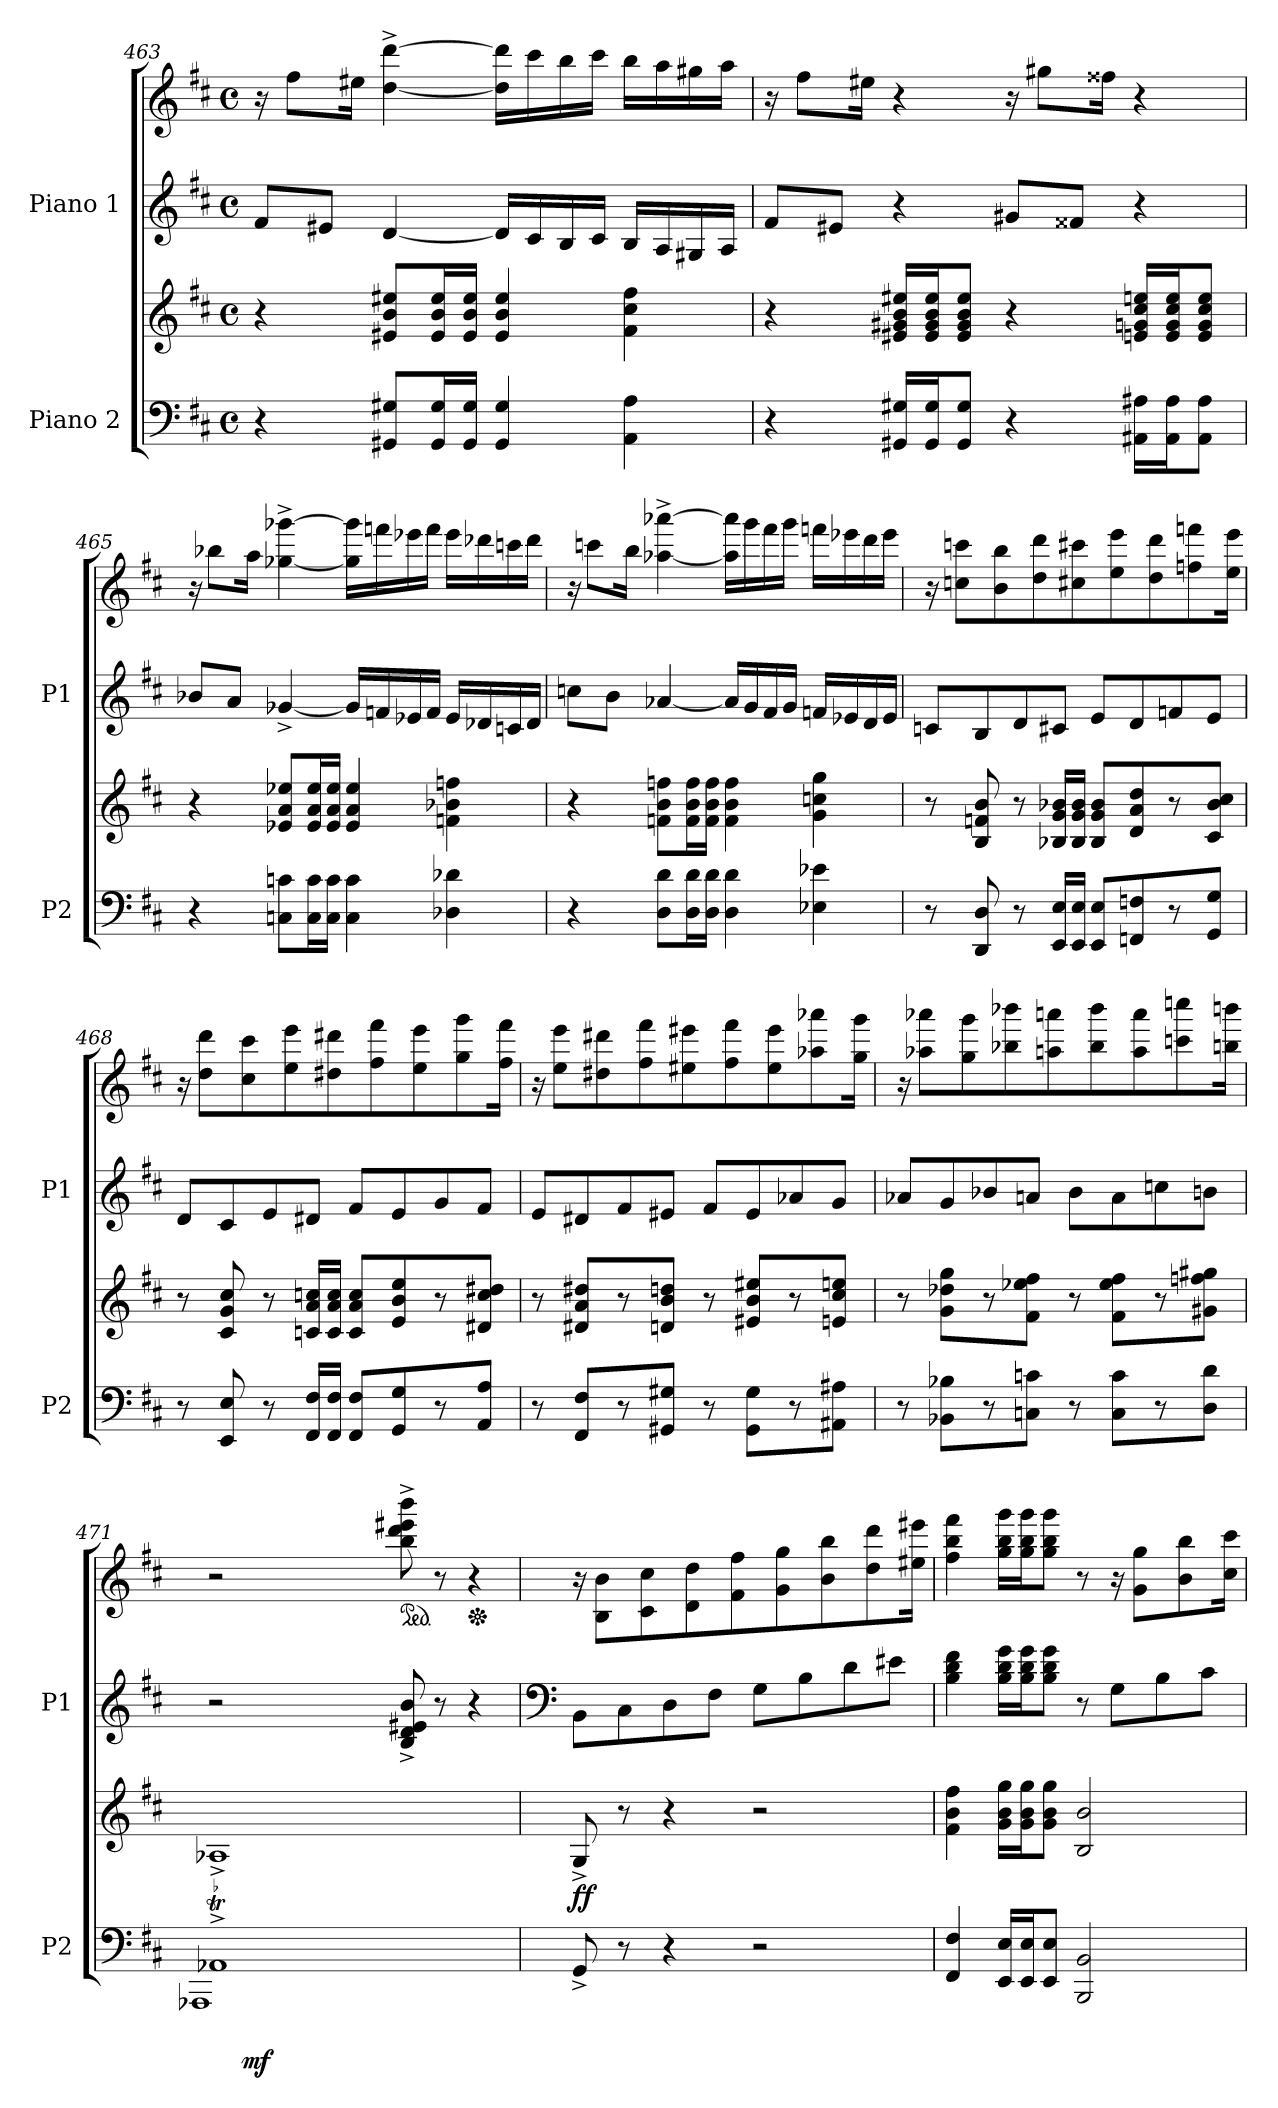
**kern	**kern	**dynam	**kern	**kern
*part2	*part2	*part2	*part1	*part1
*staff4	*staff3	*staff3/4	*staff2	*staff1
*I"Piano 2	*	*	*I"Piano 1	*
*I'P2	*	*	*I'P1	*
*clefF4	*clefG2	*	*clefG2	*clefG2
*k[f#c#]	*k[f#c#]	*	*k[f#c#]	*k[f#c#]
*M4/4	*M4/4	*	*M4/4	*M4/4
*met(c)	*met(c)	*	*met(c)	*met(c)
=463	=463	=463	=463	=463
4r	4r	.	8f#/L	16r
.	.	.	.	8ff#\L
.	.	.	8e#X/J	.
.	.	.	.	16ee#X\Jk
8GG#X/ 8G#X/L	8e#X/ 8b/ 8ee#X/L	.	[4d/	[4dd\^ [4ddd\^
16GG#/ 16G#/L	16e#/ 16b/ 16ee#/L	.	.	.
16GG#/ 16G#/JJ	16e#/ 16b/ 16ee#/JJ	.	.	.
4GG#/ 4G#/	4e#/ 4b/ 4ee#/	.	16d/LL]	16dd\] 16ddd\]LL
.	.	.	16c#/	16ccc#\
.	.	.	16B/	16bb\
.	.	.	16c#/JJ	16ccc#\JJ
4AA\ 4A\	4f#\ 4cc#\ 4ff#\	.	16B/LL	16bb\LL
.	.	.	16A/	16aa\
.	.	.	16G#X/	16gg#X\
.	.	.	16A/JJ	16aa\JJ
=464	=464	=464	=464	=464
4r	4r	.	8f#/L	16r
.	.	.	.	8ff#\L
.	.	.	8e#X/J	.
.	.	.	.	16ee#X\Jk
16GG#X/ 16G#X/LL	16e#X/ 16g#X/ 16b/ 16ee#X/LL	.	4r	4r
16GG#/ 16G#/J	16e#/ 16g#/ 16b/ 16ee#/J	.	.	.
8GG#/ 8G#/J	8e#/ 8g#/ 8b/ 8ee#/J	.	.	.
4r	4r	.	8g#X/L	16r
.	.	.	.	8gg#X\L
.	.	.	8f##X/J	.
.	.	.	.	16ff##X\Jk
16AA#X\ 16A#X\LL	16en/ 16gn/ 16cc#/ 16een/LL	.	4r	4r
16AA#\ 16A#\J	16e/ 16g/ 16cc#/ 16ee/J	.	.	.
8AA#\ 8A#\J	8e/ 8g/ 8cc#/ 8ee/J	.	.	.
!!LO:PB:g=z
=465	=465	=465	=465	=465
4r	4r	.	8b-X/L	16r
.	.	.	.	8bb-X\L
.	.	.	8a/J	.
.	.	.	.	16aa\Jk
8Cn\ 8cn\L	8e-X/ 8a/ 8ee-X/L	.	[4g-X^/	[4gg-X\^ [4ggg-X\^
16C\ 16c\L	16e-/ 16a/ 16ee-/L	.	.	.
16C\ 16c\JJ	16e-/ 16a/ 16ee-/JJ	.	.	.
4C\ 4c\	4e-/ 4a/ 4ee-/	.	16g-/LL]	16gg-\] 16ggg-\]LL
.	.	.	16fn/	16fffn\
.	.	.	16e-X/	16eee-X\
.	.	.	16f/JJ	16fff\JJ
4D-X\ 4d-X\	4fn\ 4b-X\ 4ffn\	.	16e-/LL	16eee-\LL
.	.	.	16d-X/	16ddd-X\
.	.	.	16cn/	16cccn\
.	.	.	16d-/JJ	16ddd-\JJ
=466	=466	=466	=466	=466
4r	4r	.	8ccn\L	16r
.	.	.	.	8cccn\L
.	.	.	8b\J	.
.	.	.	.	16bb\Jk
8D\ 8d\L	8fn\ 8b\ 8ffn\L	.	[4a-X/	[4aa-X\^ [4aaa-X\^
16D\ 16d\L	16f\ 16b\ 16ff\L	.	.	.
16D\ 16d\JJ	16f\ 16b\ 16ff\JJ	.	.	.
4D\ 4d\	4f\ 4b\ 4ff\	.	16a-/LL]	16aa-\] 16aaa-\]LL
.	.	.	16g/	16ggg\
.	.	.	16f#/	16fff#\
.	.	.	16g/JJ	16ggg\JJ
4E-X\ 4e-X\	4g\ 4ccn\ 4gg\	.	16fn/LL	16fffn\LL
.	.	.	16e-X/	16eee-X\
.	.	.	16d/	16ddd\
.	.	.	16e-/JJ	16eee-\JJ
!!LO:LB:g=z
=467	=467	=467	=467	=467
8r	8r	.	8cn/L	16r
.	.	.	.	8ccn\ 8cccn\L
8DD/ 8D/	8B/ 8fn/ 8b/	.	8B/	.
.	.	.	.	8b\ 8bb\
8r	8r	.	8d/	.
.	.	.	.	8dd\ 8ddd\
16EE/ 16E/LL	16B-X/ 16g/ 16b-X/LL	.	8c#X/J	.
16EE/ 16E/JJ	16B-/ 16g/ 16b-/JJ	.	.	8cc#X\ 8ccc#X\
8EE/ 8E/L	8B-/ 8g/ 8b-/L	.	8e/L	.
.	.	.	.	8ee\ 8eee\
8FFn/ 8Fn/	8d/ 8a/ 8dd/	.	8d/	.
.	.	.	.	8dd\ 8ddd\
8r	8r	.	8fn/	.
.	.	.	.	8ffn\ 8fffn\
8GG/ 8G/J	8c#/ 8b-/ 8cc#/J	.	8e/J	.
.	.	.	.	16ee\ 16eee\Jk
=468	=468	=468	=468	=468
8r	8r	.	8d/L	16r
.	.	.	.	8dd\ 8ddd\L
8EE/ 8E/	8c#/ 8g/ 8cc#/	.	8c#/	.
.	.	.	.	8cc#\ 8ccc#\
8r	8r	.	8e/	.
.	.	.	.	8ee\ 8eee\
16FF#/ 16F#/LL	16cn/ 16a/ 16ccn/LL	.	8d#X/J	.
16FF#/ 16F#/JJ	16c/ 16a/ 16cc/JJ	.	.	8dd#X\ 8ddd#X\
8FF#/ 8F#/L	8c/ 8a/ 8cc/L	.	8f#/L	.
.	.	.	.	8ff#\ 8fff#\
8GG/ 8G/	8e/ 8b/ 8ee/	.	8e/	.
.	.	.	.	8ee\ 8eee\
8r	8r	.	8g/	.
.	.	.	.	8gg\ 8ggg\
8AA/ 8A/J	8d#X/ 8cc/ 8dd#X/J	.	8f#/J	.
.	.	.	.	16ff#\ 16fff#\Jk
=469	=469	=469	=469	=469
8r	8r	.	8e/L	16r
.	.	.	.	8ee\ 8eee\L
8FF#/ 8F#/L	8d#X/ 8a/ 8dd#X/L	.	8d#X/	.
.	.	.	.	8dd#X\ 8ddd#X\
8r	8r	.	8f#/	.
.	.	.	.	8ff#\ 8fff#\
8GG#X/ 8G#X/J	8dn/ 8b/ 8ddn/J	.	8e#X/J	.
.	.	.	.	8ee#X\ 8eee#X\
8r	8r	.	8f#/L	.
.	.	.	.	8ff#\ 8fff#\
8GG#\ 8G#\L	8e#X/ 8b/ 8ee#X/L	.	8e#/	.
.	.	.	.	8ee#\ 8eee#\
8r	8r	.	8a-X/	.
.	.	.	.	8aa-X\ 8aaa-X\
8AA#X\ 8A#X\J	8en/ 8cc#/ 8een/J	.	8g/J	.
.	.	.	.	16gg\ 16ggg\Jk
!!LO:LB:g=z
=470	=470	=470	=470	=470
8r	8r	.	8a-X/L	16r
.	.	.	.	8aa-X\ 8aaa-X\L
8BB-X\ 8B-X\L	8g\ 8dd-X\ 8gg\L	.	8g/	.
.	.	.	.	8gg\ 8ggg\
8r	8r	.	8b-X/	.
.	.	.	.	8bb-X\ 8bbb-X\
8Cn\ 8cn\J	8f#\ 8ee-X\ 8ff#\J	.	8an/J	.
.	.	.	.	8aan\ 8aaan\
8r	8r	.	8b-\L	.
.	.	.	.	8bb-\ 8bbb-\
8C\ 8c\L	8f#\ 8ee-\ 8ff#\L	.	8a\	.
.	.	.	.	8aa\ 8aaa\
8r	8r	.	8ccn\	.
.	.	.	.	8cccn\ 8ccccn\
8D\ 8d\J	8g#X\ 8ffn\ 8gg#X\J	.	8bn\J	.
.	.	.	.	16bbn\ 16bbbn\Jk
=471	=471	=471	=471	=471
*^	*	*	*	*
*	*^	*	*	*	*
[8AAA-XT^\Lyy	1AAA-	1AA-X^	1A-X^	.	2r	2r
!	!	!	!	!LO:DY:b=2	!	!
32AAA-\LLyy]	.	.	.	mf	.	.
32BBB\yy	.	.	.	.	.	.
32AAA-\yy	.	.	.	.	.	.
32BBB\JJJyy	.	.	.	.	.	.
12.AAA-\yy	.	.	.	.	.	.
12.BBB\yy	.	.	.	.	.	.
*	*	*	*	*	*	*ped
6.AAA-\yy	.	.	.	.	8B/^ 8d/^ 8e#X/^ 8b/^	8bb\^ 8ddd\^ 8eee#X\^ 8bbb\^
.	.	.	.	.	8r	8r
*	*	*	*	*	*	*Xped
6.BBB\yy	.	.	.	.	4r	4r
*v	*v	*v	*	*	*	*
=472	=472	=472	=472	=472
*	*	*	*clefF4	*
!	!	!LO:DY:b	!	!
8GG^/	8G^/	ff	8BB\L	16r
.	.	.	.	8B\ 8b\L
8r	8r	.	8C#\	.
.	.	.	.	8c#\ 8cc#\
4r	4r	.	8D\	.
.	.	.	.	8d\ 8dd\
.	.	.	8F#\J	.
.	.	.	.	8f#\ 8ff#\
2r	2r	.	8G\L	.
.	.	.	.	8g\ 8gg\
.	.	.	8B\	.
.	.	.	.	8b\ 8bb\
.	.	.	8d\	.
.	.	.	.	8dd\ 8ddd\
.	.	.	8e#X\J	.
.	.	.	.	16ee#X\ 16eee#X\Jk
!!LO:PB:g=z
=473	=473	=473	=473	=473
4FF#/ 4F#/	4f#\ 4b\ 4ff#\	.	4B\ 4d\ 4f#\	4ff#\ 4bb\ 4fff#\
16EE/ 16E/LL	16g\ 16b\ 16gg\LL	.	16B\ 16d\ 16g\LL	16gg\ 16bb\ 16ggg\LL
16EE/ 16E/J	16g\ 16b\ 16gg\J	.	16B\ 16d\ 16g\J	16gg\ 16bb\ 16ggg\J
8EE/ 8E/J	8g\ 8b\ 8gg\J	.	8B\ 8d\ 8g\J	8gg\ 8bb\ 8ggg\J
2BBB/ 2BB/	2B/ 2b/	.	8r	8r
.	.	.	8G\L	16r
.	.	.	.	8g\ 8gg\L
.	.	.	8B\	.
.	.	.	.	8b\ 8bb\
.	.	.	8c#\J	.
.	.	.	.	16cc#\ 16ccc#\Jk
=	=	=	=	=
*-	*-	*-	*-	*-
